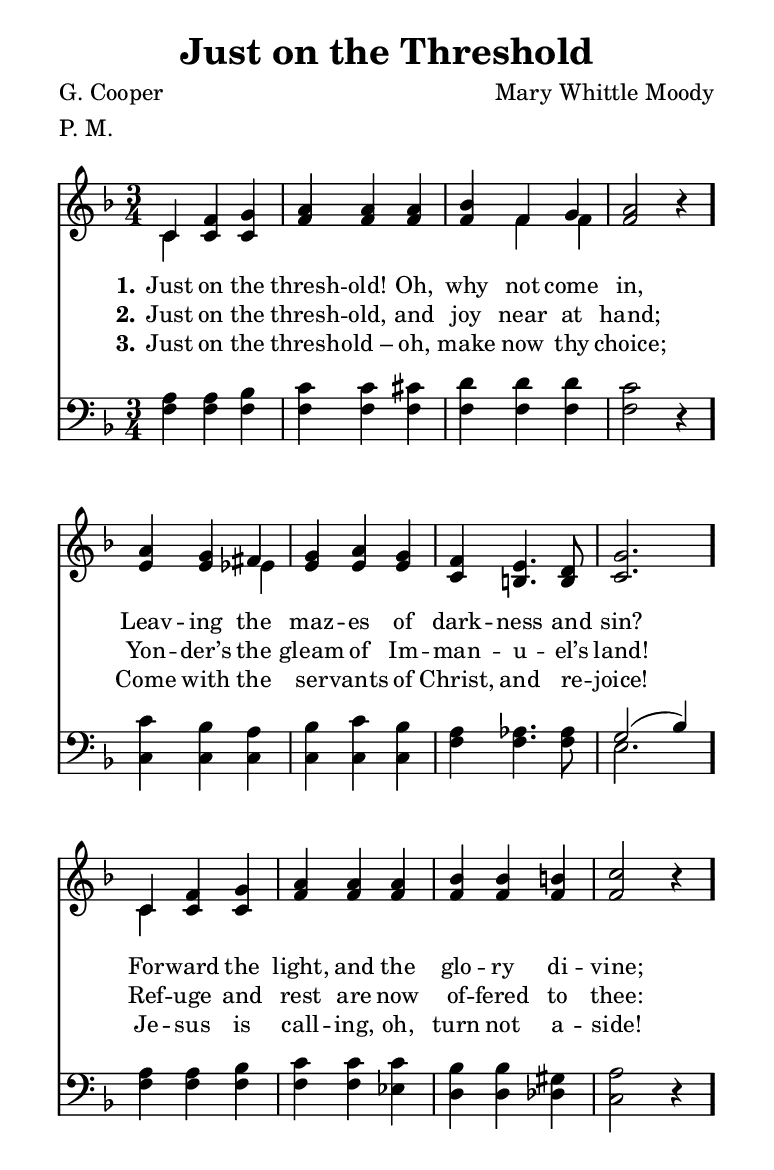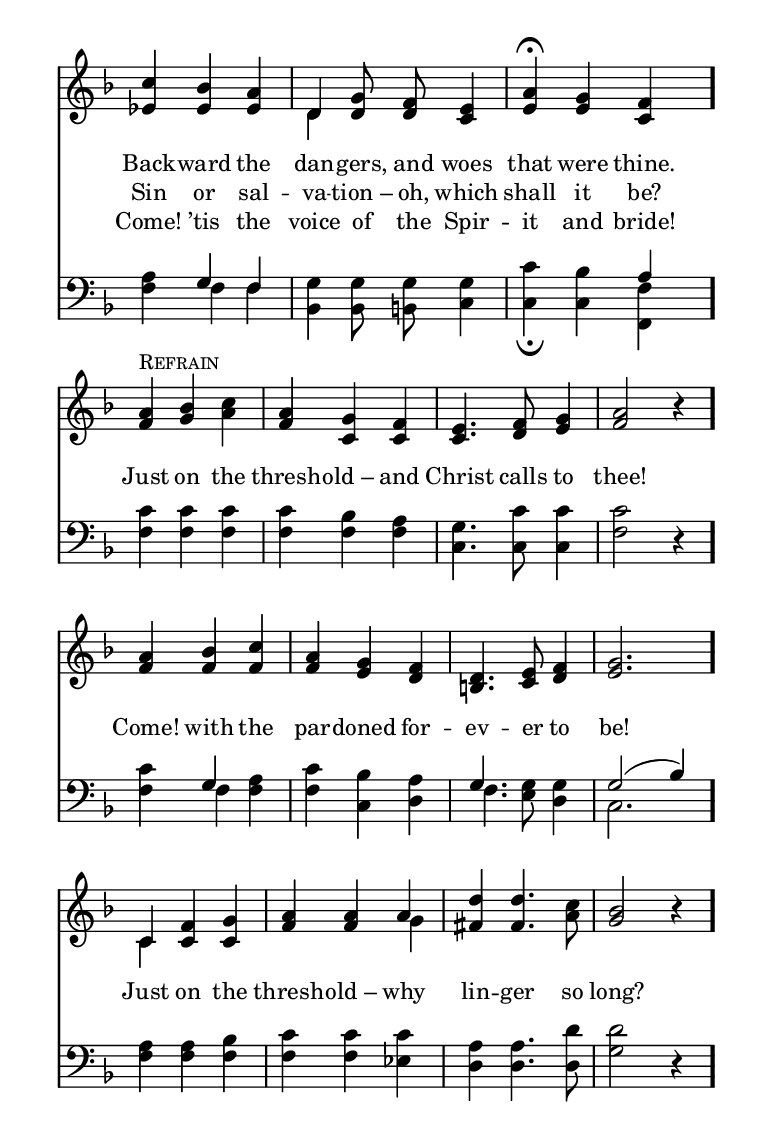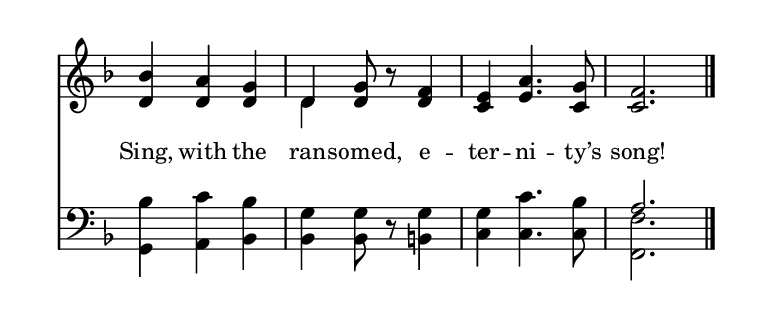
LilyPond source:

\include "common/global.ily"
\paper {
  \include "common/paper.ily"
  ragged-last-bottom = ##t
  systems-per-page = #(cond (is-eogsized 4) (#t #f))
  page-count = #(cond (is-eogsized 2) (#t #f))
  system-count = #(cond (is-eogsized 6) (#t #f))
}

\header{
  %gospel
  hymnnumber = "98"
  title = "Just on the Threshold"
  tunename = "Moment by Moment"
  meter = "P. M."
  poet = "G. Cooper"
  composer = "Mary Whittle Moody"
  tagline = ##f
}

% for fermata in MIDI
ta = { \tempo 4=120 }
tb = { \tempo 4=60 }

patternAA = { c4 c4 c4 | c4 c4 c4 | c4 c4 c4 | c2 c4 }
patternBA = { c4 c4 c4 | c4 c4 c4 | c4 c4. c8 | c2. }
patternBB = { c4 c4 c4 | c4 c4 c4 | c4 c4. c8 | c2( c4) }
patternCA = { c4 c4 c4 | c4 c8 c8 c4 | c4 \tb c4 \ta c4 | c2. }
patternDA = { c4 c4 c4 | c4 c4 c4 | c4. c8 c4 | c2 c4 }
patternEA = { c4 c4 c4 | c4 c4 c4 | c4. c8 c4 | c2. }
patternEB = { c4 c4 c4 | c4 c4 c4 | c4. c8 c4 | c2( c4) }
patternFA = { c4 c4 c4 | c4 c4 c4 | c4 c4. c8 | c2 c4 }
patternGA = { c4 c4 c4 | c4 c8 r8 c4 | c4 c4. c8 | c2. }

global = {
  \include "common/overrides.ily"
  \override Staff.TimeSignature.style = #'numbered
  \time 3/4
  \override Score.MetronomeMark.transparent = ##t % hide all fermata changes too
  \ta
  \key f \major
  \autoBeamOff
}

notesSoprano = {
\global
\relative c' {

  \changePitch \patternAA { c f g | a a a | bes f g | a r }
  \changePitch \patternBA { a g fis | g a g | f e d | g }
  \changePitch \patternAA { c, f g | a a a | bes bes b | c r }
  \changePitch \patternCA { c bes a | d, g f | e a \fermata g | f }

  << s^\markup { \small \caps "Refrain" }
  \changePitch \patternDA { a bes c | a g f | e f g | a r } >> \eogbreak
  \changePitch \patternEA { a bes c | a g f | d e f | g }
  \changePitch \patternFA { c, f g | a a a | d d c | bes r }
  \changePitch \patternGA { bes a g | d g f | e a g | f }

  \bar "|."

}
}

notesAlto = {
\global
\relative e' {

  \changePitch \patternAA { c c c | f f f | f f f | f r }
  \changePitch \patternBA { e e ees | e e e | c b! b | c }
  \changePitch \patternAA { c c c | f f f | f f f | f r }
  \changePitch \patternCA { ees ees ees | d d d | c e e | c }

  \changePitch \patternDA { f g a | f c c | c d e | f r }
  \changePitch \patternEA { f f f | f e d | b! c d | e }
  \changePitch \patternFA { c c c | f f g | fis fis a | g r }
  \changePitch \patternGA { d d d | d d d | c e c | c }

}
}

notesTenor = {
\global
\relative a {

  \changePitch \patternAA { a a bes | c c cis | d d d | c r }
  \changePitch \patternBB { c bes a | bes c bes | a aes aes | g( bes) }
  \changePitch \patternAA { a a bes | c c c | bes bes gis | a r }
  \changePitch \patternCA { a g f | g g g | g c bes | a }

  \changePitch \patternDA { c c c | c bes a | g c c | c r }
  \changePitch \patternEB { c g a | c bes a | g g g | g( bes) }
  \changePitch \patternFA { a a bes | c c c | a a d | d r }
  \changePitch \patternGA { bes c bes | g g g | g c bes | a }

}
}

notesBass = {
\global
\relative f {

  \changePitch \patternAA { f f f | f f f | f f f | f r }
  \changePitch \patternBA { c c c | c c c | f f f | e }
  \changePitch \patternAA { f f f | f f ees | d d des | c r }
  \changePitch \patternCA { f f f | bes, bes b! | c c_\fermata c | <f f,> }

  \changePitch \patternDA { f f f | f f f | c c c | f r }
  \changePitch \patternEA { f f f | f c d | f e d | c }
  \changePitch \patternFA { f f f | f f ees | d d d | g r }
  \changePitch \patternGA { g, a bes | bes bes b! | c c c | <f f,> }

}
}

% This hymn does not have \bar "." at the end of each line as typeset in the
% original

Refrain = \lyricmode {

Just on the thresh -- old_– and Christ calls to thee! \bar "."
Come! with the par -- doned for -- ev -- er to be! \bar "."
Just on the thresh -- old_– why lin -- ger so long? \bar "."
Sing, with the ran -- somed, e -- ter -- ni -- ty’s song! \bar "."

}

wordsA = \lyricmode {
\set stanza = "1."

Just on the thresh -- old! Oh, why not come in, \bar "."
Leav -- ing the maz -- es of dark -- ness and sin? \bar "."
For -- ward the light, and the glo -- ry di -- vine; \bar "."
Back -- ward the dan -- gers, and woes that were thine. \bar "."

}

wordsB = \lyricmode {
\set stanza = "2."

Just on the thresh -- old, and joy near at hand;
Yon -- der’s the gleam of Im -- man -- u -- el’s land!
Ref -- uge and rest are now of -- fered to thee:
Sin or sal -- va -- tion_– oh, which shall it be?

\Refrain

}

wordsC = \lyricmode {
\set stanza = "3."

Just on the thresh -- old_– oh, make now thy choice;
Come with the ser -- vants of Christ, and re -- joice!
Je -- sus is call -- ing, oh, turn not a -- side!
Come! ’tis the voice of the Spir -- it and bride!

}

\score {
  \context ChoirStaff <<
    \context Staff = upper <<
      \set Staff.autoBeaming = ##f
      \set ChoirStaff.systemStartDelimiter = #'SystemStartBar
      \set ChoirStaff.printPartCombineTexts = ##f
      \partcombine #'(2 . 11) \notesSoprano \notesAlto
      \context NullVoice = sopranos { \voiceOne << \notesSoprano >> }
      \context Lyrics = one   \lyricsto sopranos \wordsA
      \context Lyrics = two   \lyricsto sopranos \wordsB
      \context Lyrics = three \lyricsto sopranos \wordsC
    >>
    \context Staff = men <<
      \set Staff.autoBeaming = ##f
      \clef bass
      \set ChoirStaff.printPartCombineTexts = ##f
      \partcombine #'(2 . 11) \notesTenor \notesBass
    >>
  >>
  \layout {
    \include "common/layout.ily"
  }
  \midi{
    \include "common/midi.ily"
  }
}

%\markup { \fill-line { \column {
%  \line{ \bold 5 \column { \wordsE } } \combine \null \vspace #0.4
%  \line{ \bold 6 \column { \wordsF } } \combine \null \vspace #0.4
%  \line{ \bold 7 \column { \wordsG } } \combine \null \vspace #0.4
%  \line{ \bold 8 \column { \wordsH } } \combine \null \vspace #0.4
%} } }

\version "2.19.49"  % necessary for upgrading to future LilyPond versions.

% vi:set et ts=2 sw=2 ai nocindent syntax=lilypond:
